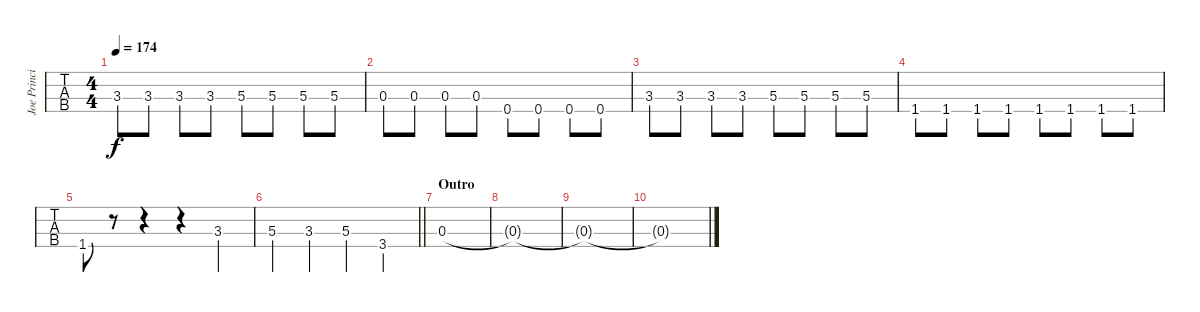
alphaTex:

\track ("Joe Principe - Bass" "Joe Princi") {instrument electricbassfinger}
\staff {tabs}
\tuning (Gb2 Db2 Ab1 Eb1) {hide}
\ts (4 4)
\tempo 174
\clef f4
\ks c
3.3.8{dy f} 3.3.8 3.3.8 3.3.8 5.3.8 5.3.8 5.3.8 5.3.8 |
0.3.8 0.3.8 0.3.8 0.3.8 0.4.8 0.4.8 0.4.8 0.4.8 |
3.3.8 3.3.8 3.3.8 3.3.8 5.3.8 5.3.8 5.3.8 5.3.8 |
1.4.8 1.4.8 1.4.8 1.4.8 1.4.8 1.4.8 1.4.8 1.4.8 |
1.4.8 r.8 r.4 r.4 3.3.4 |
\barLineRight lightlight
5.3.4 3.3.4 5.3.4 3.4.4 |
\section ("" "Outro")
0.3.1 |
0.3{t}.1 |
0.3{t}.1 |
0.3{t}.1
